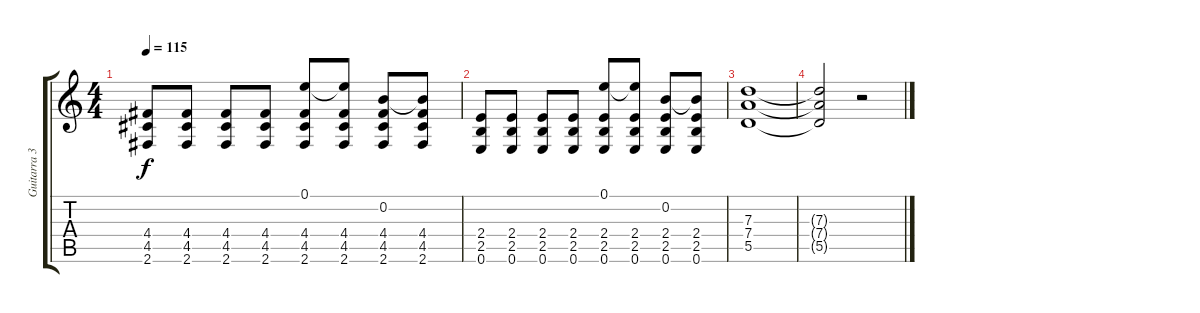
\track ("Guitarra 3" "Guitarra 3") {instrument distortionguitar}
\staff {score tabs}
\tuning (E4 B3 G3 D3 A2 E2) {hide}
\ts (4 4)
\tempo 115
\clef g2
\ks c
(4.4 4.5 2.6).8{dy f} (4.4 4.5 2.6).8 (4.4 4.5 2.6).8 (4.4 4.5 2.6).8 (0.1 4.4 4.5 2.6).8 (0.1{t} 4.4 4.5 2.6).8 (0.2 4.4 4.5 2.6).8 (0.2{t} 4.4 4.5 2.6).8 |
(2.4 2.5 0.6).8 (2.4 2.5 0.6).8 (2.4 2.5 0.6).8 (2.4 2.5 0.6).8 (0.1 2.4 2.5 0.6).8 (0.1{t} 2.4 2.5 0.6).8 (0.2 2.4 2.5 0.6).8 (0.2{t} 2.4 2.5 0.6).8 |
(7.3 7.4 5.5).1{volume 0} |
(7.3{t} 7.4{t} 5.5{t}).2 r.2
